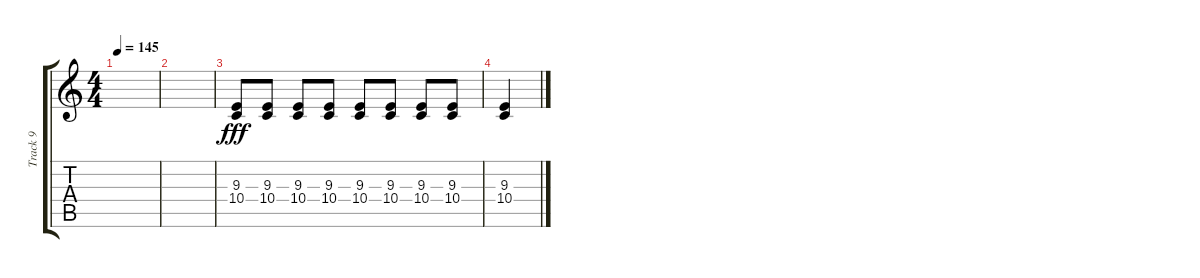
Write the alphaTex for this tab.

\track ("Track 9" "Track 9") {instrument trumpet}
\staff {score tabs}
\tuning (E4 B3 G3 D3 A2 D2) {hide}
\ts (4 4)
\tempo 145
\clef g2
\ks c
|
|
(9.3 10.4).8{dy fff} (9.3 10.4).8 (9.3 10.4).8 (9.3 10.4).8 (9.3 10.4).8 (9.3 10.4).8 (9.3 10.4).8 (9.3 10.4).8 |
(9.3 10.4).4
